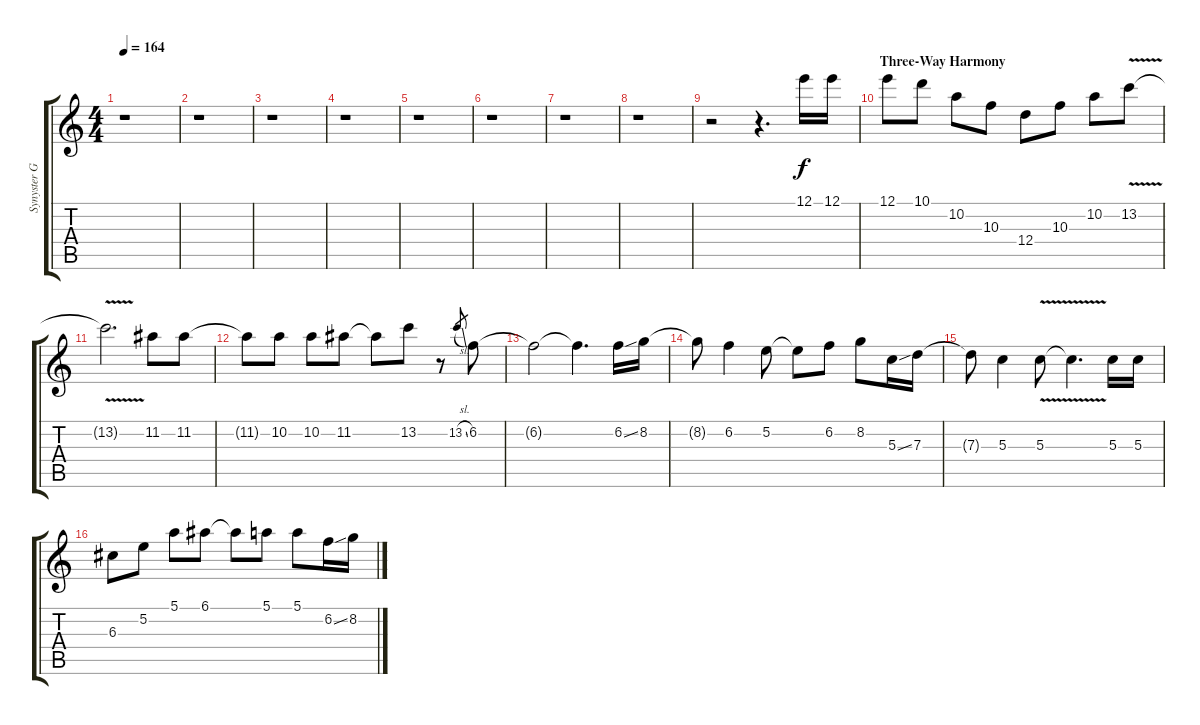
\track ("Synyster Gates (Neutral Lead 1)" "Synyster G") {instrument distortionguitar}
\staff {score tabs}
\tuning (E4 B3 G3 D3 A2 D2) {hide}
\ts (4 4)
\tempo 164
\clef g2
\ks c
r.1{dy f} |
r.1 |
r.1 |
r.1 |
r.1 |
r.1 |
r.1 |
r.1 |
r.2 r.4{d} 12.1.16 12.1.16 |
\section ("" "Three-Way Harmony")
12.1.8 10.1.8 10.2.8 10.3.8 12.4.8 10.3.8 10.2.8 13.2{v}.8 |
13.2{t}.2{d} 11.2.8 11.2.8 |
11.2{t}.8 10.2.8 10.2.8 11.2.8 11.2{t}.8 13.2.8 r.8 13.2{sl}.8{gr} 6.2.8 |
6.2{t}.2 6.2{t}.4{d} 6.2{ss}.16 8.2.16 |
8.2{t}.8 6.2.4 5.2.8 5.2{t}.8 6.2.8 8.2.8 5.3{ss}.16 7.3.16 |
7.3{t}.8 5.3.4 5.3{v}.8 5.3{t}.4{d} 5.3.16 5.3.16 |
6.3.8 5.2.8 5.1.8 6.1.8 6.1{t}.8 5.1.8 5.1.8 6.2{ss}.16 8.2.16
